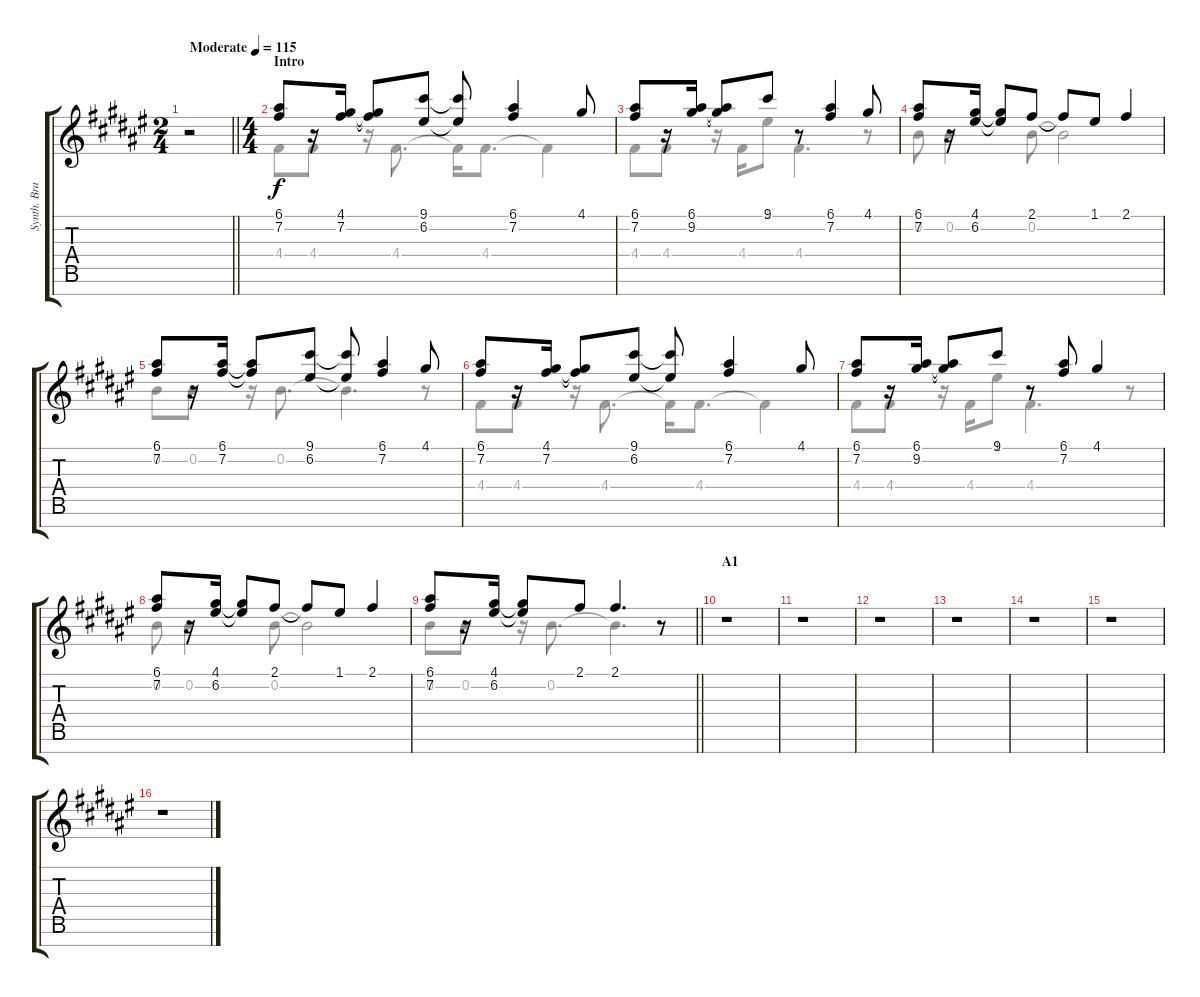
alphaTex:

\track ("Synth. Brass" "Synth. Bra") {instrument synthbrass1}
\staff {score tabs}
\tuning (E5 B4 G4 D4 A3 E3 B2) {hide}
\voice
\ts (2 4)
\tempo (115 "Moderate")
\clef g2
\barLineRight lightlight
\ks f#
r.2{dy f instrument synthbrass1} |
\ts (4 4)
\section ("" "Intro")
(6.1 7.2).8 r.16 (4.1 7.2).16 (4.1{t} 7.2{t}).8 (9.1 6.2).8 (9.1{t} 6.2{t}).8 (6.1 7.2).4 4.1.8 |
(6.1 7.2).8 r.16 (6.1 9.2).16 (6.1{t} 9.2{t}).8 9.1.8 r.8 (6.1 7.2).4 4.1.8 |
(6.1 7.2).8 r.16 (4.1 6.2).16 (4.1{t} 6.2{t}).8 2.1.8 2.1{t}.8 1.1.8 2.1.4 |
(6.1 7.2).8 r.16 (6.1 7.2).16 (6.1{t} 7.2{t}).8 (9.1 6.2).8 (9.1{t} 6.2{t}).8 (6.1 7.2).4 4.1.8 |
(6.1 7.2).8 r.16 (4.1 7.2).16 (4.1{t} 7.2{t}).8 (9.1 6.2).8 (9.1{t} 6.2{t}).8 (6.1 7.2).4 4.1.8 |
(6.1 7.2).8 r.16 (6.1 9.2).16 (6.1{t} 9.2{t}).8 9.1.8 r.8 (6.1 7.2).8 4.1.4 |
(6.1 7.2).8 r.16 (4.1 6.2).16 (4.1{t} 6.2{t}).8 2.1.8 2.1{t}.8 1.1.8 2.1.4 |
\barLineRight lightlight
(6.1 7.2).8 r.16 (4.1 6.2).16 (4.1{t} 6.2{t}).8 2.1.8 2.1.4{d} r.8 |
\section ("" "A1")
r.1 |
r.1 |
r.1 |
r.1 |
r.1 |
r.1 |
r.1
\voice
\clef g2
\ottava regular
\simile none
\barLineRight lightlight
\ks f#
|
4.4.8 4.4.8 r.16 4.4.8{d} 4.4{t}.16 4.4.8{d} 4.4{t}.4 |
4.4.8 4.4.8 r.16 4.4.16 1.1.8 4.4.4{d} r.8 |
0.2.8 0.2.4 0.2.8 0.2{t}.2 |
0.2.8 0.2.8 r.16 0.2.8{d} 0.2{t}.4{d} r.8 |
4.4.8 4.4.8 r.16 4.4.8{d} 4.4{t}.16 4.4.8{d} 4.4{t}.4 |
4.4.8 4.4.8 r.16 4.4.16 1.1.8 4.4.4{d} r.8 |
0.2.8 0.2.4 0.2.8 0.2{t}.2 |
\barLineRight lightlight
0.2.8 0.2.8 r.16 0.2.8{d} 0.2{t}.4{d} r.8 |
|
|
|
|
|
|
